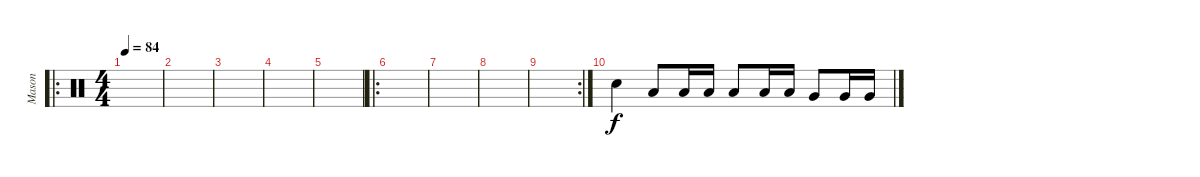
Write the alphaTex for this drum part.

\track ("Mason" "Mason") {instrument percussion}
\staff {score}
\articulation defaults
\ro
\ts (4 4)
\tempo 84
\clef neutral
\ks c
|
|
|
|
|
\ro
|
|
|
\rc 2
|
"Snare (hit) 2".4 "Low Tom (hit)".8 "Low Tom (hit)".16 "Low Tom (hit)".16 "Low Floor Tom (hit)".8 "Low Floor Tom (hit)".16 "Low Floor Tom (hit)".16 "Very Low Tom (hit)".8 "Very Low Tom (hit)".16 "Very Low Tom (hit)".16
